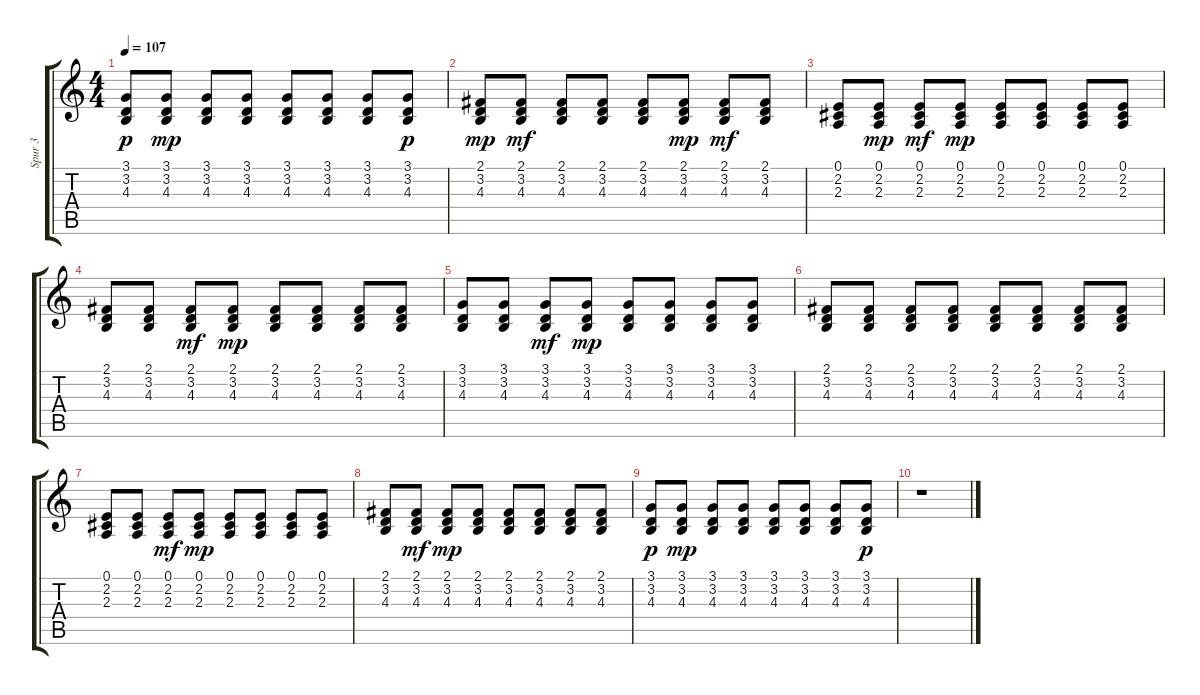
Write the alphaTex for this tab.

\track ("Spur 3" "Spur 3") {instrument electricpiano2}
\staff {score tabs}
\tuning (E4 B3 G3 D3 A2 E2) {hide}
\ts (4 4)
\tempo 107
\clef g2
\ks c
(3.1 3.2 4.3).8{dy p} (3.1 3.2 4.3).8{dy mp} (3.1 3.2 4.3).8 (3.1 3.2 4.3).8 (3.1 3.2 4.3).8 (3.1 3.2 4.3).8 (3.1 3.2 4.3).8 (3.1 3.2 4.3).8{dy p} |
(2.1 3.2 4.3).8{dy mp} (2.1 3.2 4.3).8{dy mf} (2.1 3.2 4.3).8 (2.1 3.2 4.3).8 (2.1 3.2 4.3).8 (2.1 3.2 4.3).8{dy mp} (2.1 3.2 4.3).8{dy mf} (2.1 3.2 4.3).8 |
(0.1 2.2 2.3).8 (0.1 2.2 2.3).8{dy mp} (0.1 2.2 2.3).8{dy mf} (0.1 2.2 2.3).8{dy mp} (0.1 2.2 2.3).8 (0.1 2.2 2.3).8 (0.1 2.2 2.3).8 (0.1 2.2 2.3).8 |
(2.1 3.2 4.3).8 (2.1 3.2 4.3).8 (2.1 3.2 4.3).8{dy mf} (2.1 3.2 4.3).8{dy mp} (2.1 3.2 4.3).8 (2.1 3.2 4.3).8 (2.1 3.2 4.3).8 (2.1 3.2 4.3).8 |
(3.1 3.2 4.3).8 (3.1 3.2 4.3).8 (3.1 3.2 4.3).8{dy mf} (3.1 3.2 4.3).8{dy mp} (3.1 3.2 4.3).8 (3.1 3.2 4.3).8 (3.1 3.2 4.3).8 (3.1 3.2 4.3).8 |
(2.1 3.2 4.3).8 (2.1 3.2 4.3).8 (2.1 3.2 4.3).8 (2.1 3.2 4.3).8 (2.1 3.2 4.3).8 (2.1 3.2 4.3).8 (2.1 3.2 4.3).8 (2.1 3.2 4.3).8 |
(0.1 2.2 2.3).8 (0.1 2.2 2.3).8 (0.1 2.2 2.3).8{dy mf} (0.1 2.2 2.3).8{dy mp} (0.1 2.2 2.3).8 (0.1 2.2 2.3).8 (0.1 2.2 2.3).8 (0.1 2.2 2.3).8 |
(2.1 3.2 4.3).8 (2.1 3.2 4.3).8{dy mf} (2.1 3.2 4.3).8{dy mp} (2.1 3.2 4.3).8 (2.1 3.2 4.3).8 (2.1 3.2 4.3).8 (2.1 3.2 4.3).8 (2.1 3.2 4.3).8 |
(3.1 3.2 4.3).8{dy p} (3.1 3.2 4.3).8{dy mp} (3.1 3.2 4.3).8 (3.1 3.2 4.3).8 (3.1 3.2 4.3).8 (3.1 3.2 4.3).8 (3.1 3.2 4.3).8 (3.1 3.2 4.3).8{dy p} |
r.1
